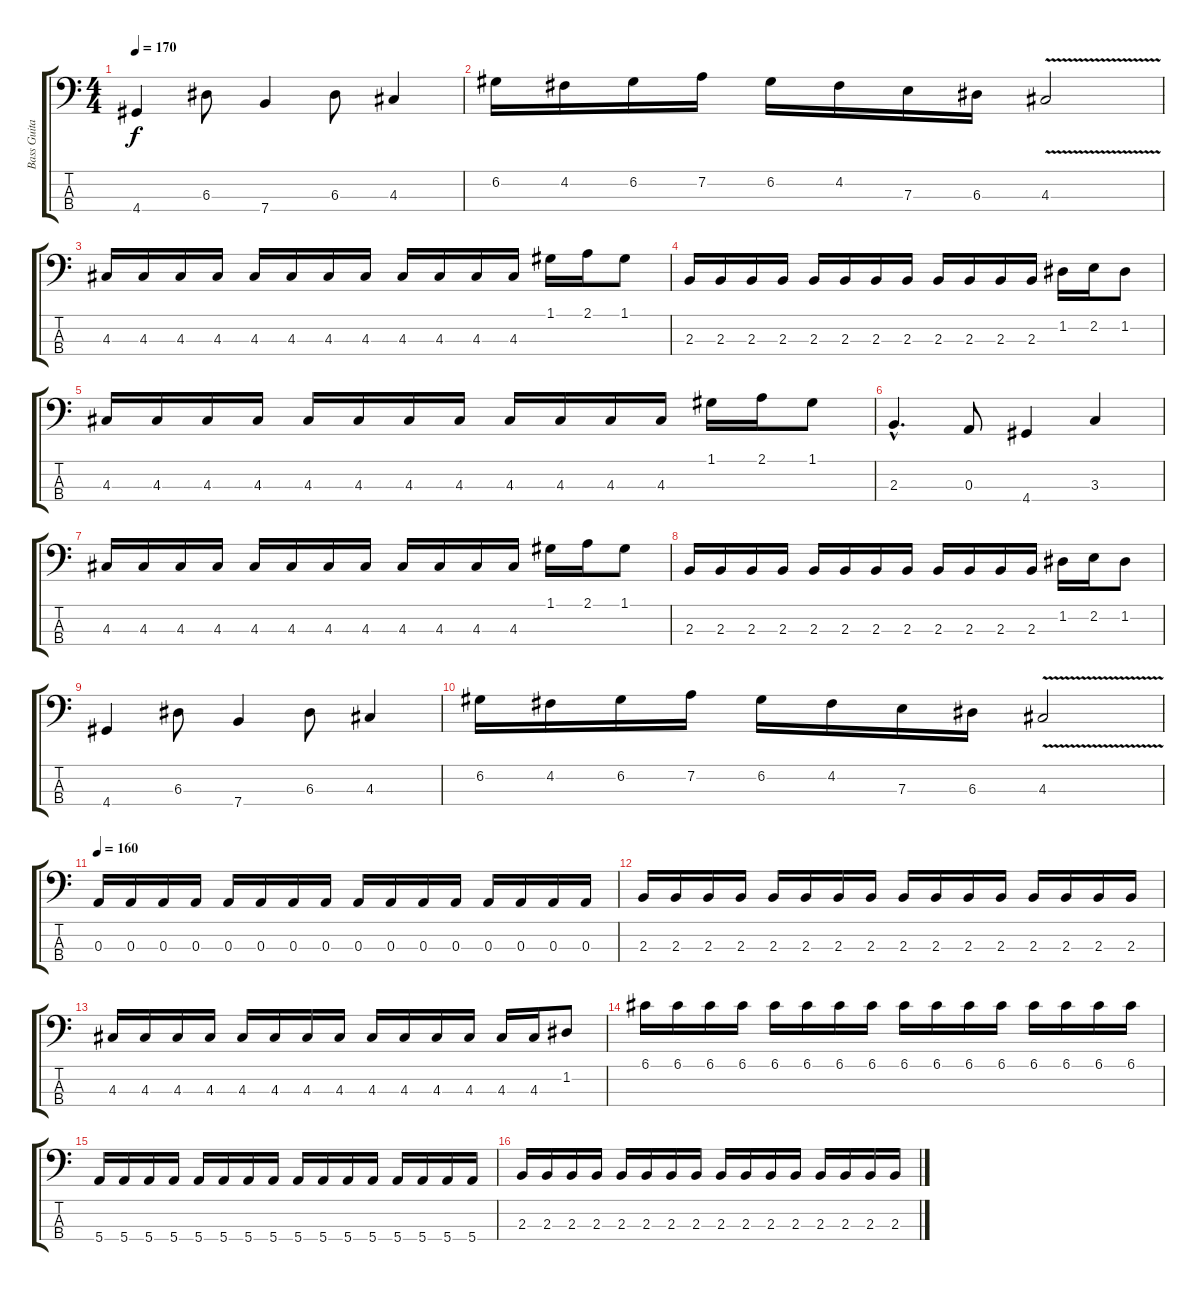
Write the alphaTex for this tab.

\track ("Bass Guitar" "Bass Guita") {instrument electricbasspick}
\staff {score tabs}
\tuning (G2 D2 A1 E1) {hide}
\ts (4 4)
\tempo 170
\clef f4
\ks c
4.4.4{dy f} 6.3.8 7.4.4 6.3.8 4.3.4 |
6.2.16 4.2.16 6.2.16 7.2.16 6.2.16 4.2.16 7.3.16 6.3.16 4.3{v}.2 |
4.3.16 4.3.16 4.3.16 4.3.16 4.3.16 4.3.16 4.3.16 4.3.16 4.3.16 4.3.16 4.3.16 4.3.16 1.1.16 2.1.16 1.1.8 |
2.3.16 2.3.16 2.3.16 2.3.16 2.3.16 2.3.16 2.3.16 2.3.16 2.3.16 2.3.16 2.3.16 2.3.16 1.2.16 2.2.16 1.2.8 |
4.3.16 4.3.16 4.3.16 4.3.16 4.3.16 4.3.16 4.3.16 4.3.16 4.3.16 4.3.16 4.3.16 4.3.16 1.1.16 2.1.16 1.1.8 |
2.3{hac}.4{d} 0.3.8 4.4.4 3.3.4 |
4.3.16 4.3.16 4.3.16 4.3.16 4.3.16 4.3.16 4.3.16 4.3.16 4.3.16 4.3.16 4.3.16 4.3.16 1.1.16 2.1.16 1.1.8 |
2.3.16 2.3.16 2.3.16 2.3.16 2.3.16 2.3.16 2.3.16 2.3.16 2.3.16 2.3.16 2.3.16 2.3.16 1.2.16 2.2.16 1.2.8 |
4.4.4 6.3.8 7.4.4 6.3.8 4.3.4 |
6.2.16 4.2.16 6.2.16 7.2.16 6.2.16 4.2.16 7.3.16 6.3.16 4.3{v}.2 |
\tempo 160
0.3.16 0.3.16 0.3.16 0.3.16 0.3.16 0.3.16 0.3.16 0.3.16 0.3.16 0.3.16 0.3.16 0.3.16 0.3.16 0.3.16 0.3.16 0.3.16 |
2.3.16 2.3.16 2.3.16 2.3.16 2.3.16 2.3.16 2.3.16 2.3.16 2.3.16 2.3.16 2.3.16 2.3.16 2.3.16 2.3.16 2.3.16 2.3.16 |
4.3.16 4.3.16 4.3.16 4.3.16 4.3.16 4.3.16 4.3.16 4.3.16 4.3.16 4.3.16 4.3.16 4.3.16 4.3.16 4.3.16 1.2.8 |
6.1.16 6.1.16 6.1.16 6.1.16 6.1.16 6.1.16 6.1.16 6.1.16 6.1.16 6.1.16 6.1.16 6.1.16 6.1.16 6.1.16 6.1.16 6.1.16 |
5.4.16 5.4.16 5.4.16 5.4.16 5.4.16 5.4.16 5.4.16 5.4.16 5.4.16 5.4.16 5.4.16 5.4.16 5.4.16 5.4.16 5.4.16 5.4.16 |
2.3.16 2.3.16 2.3.16 2.3.16 2.3.16 2.3.16 2.3.16 2.3.16 2.3.16 2.3.16 2.3.16 2.3.16 2.3.16 2.3.16 2.3.16 2.3.16
